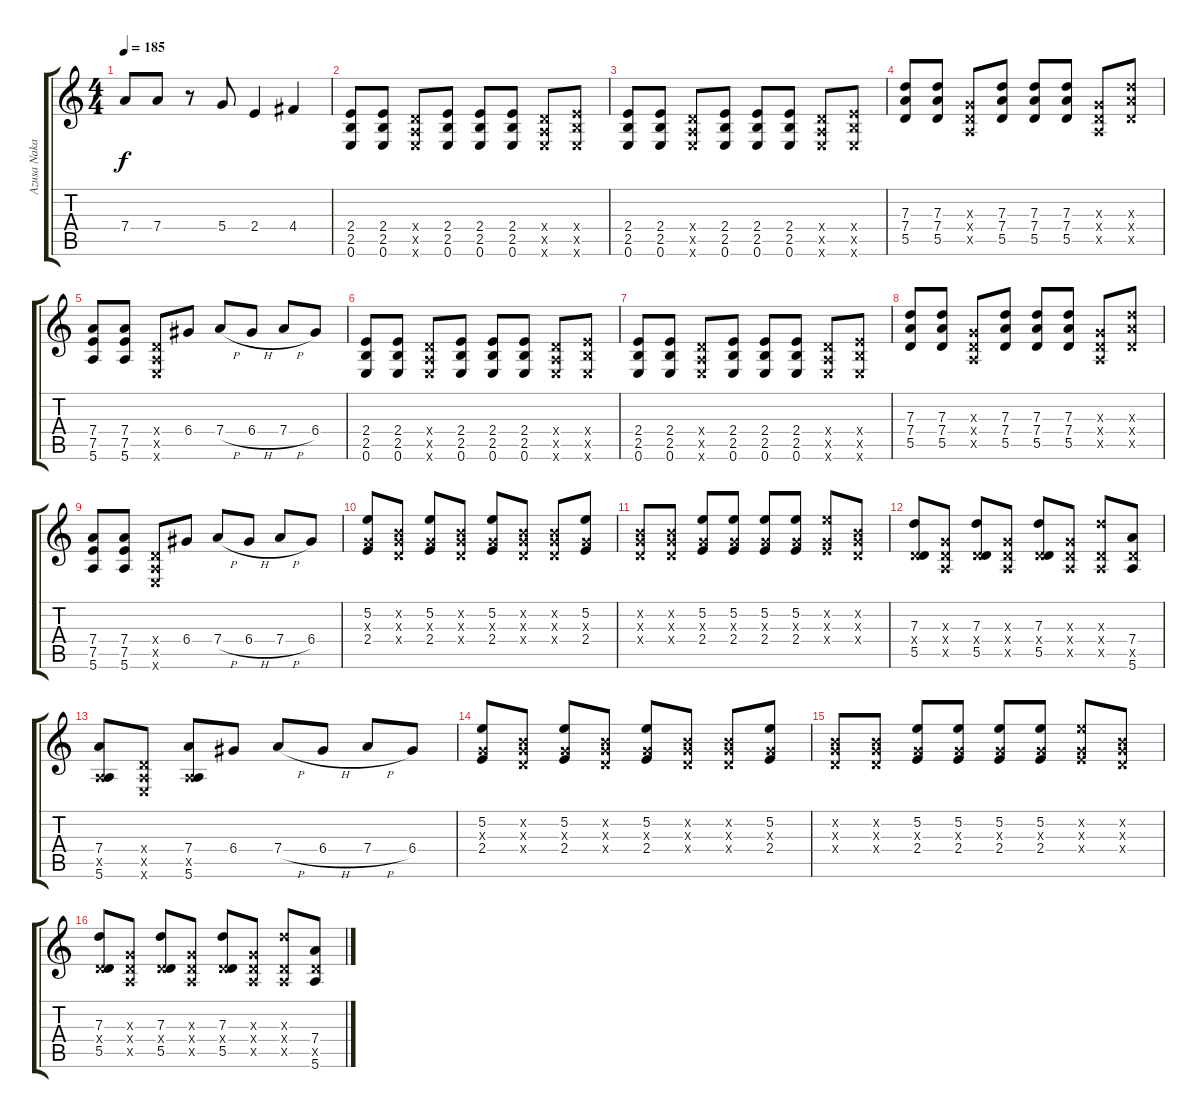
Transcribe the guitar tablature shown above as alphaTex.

\track ("Azusa Nakano" "Azusa Naka") {instrument overdrivenguitar}
\staff {score tabs}
\tuning (E4 B3 G3 D3 A2 E2) {hide}
\ts (4 4)
\tempo 185
\clef g2
\ks c
7.4.8{dy f} 7.4.8 r.8 5.4.8 2.4.4 4.4.4 |
(2.4 2.5 0.6).8 (2.4 2.5 0.6).8 (0.4{x} 0.5{x} 0.6{x}).8 (2.4 2.5 0.6).8 (2.4 2.5 0.6).8 (2.4 2.5 0.6).8 (0.4{x} 0.5{x} 0.6{x}).8 (2.4{x} 2.5{x} 0.6{x}).8 |
(2.4 2.5 0.6).8 (2.4 2.5 0.6).8 (0.4{x} 0.5{x} 0.6{x}).8 (2.4 2.5 0.6).8 (2.4 2.5 0.6).8 (2.4 2.5 0.6).8 (0.4{x} 0.5{x} 0.6{x}).8 (2.4{x} 2.5{x} 0.6{x}).8 |
(7.3 7.4 5.5).8 (7.3 7.4 5.5).8 (0.3{x} 0.4{x} 0.5{x}).8 (7.3 7.4 5.5).8 (7.3 7.4 5.5).8 (7.3 7.4 5.5).8 (0.3{x} 0.4{x} 0.5{x}).8 (7.3{x} 7.4{x} 5.5{x}).8 |
(7.4 7.5 5.6).8 (7.4 7.5 5.6).8 (0.4{x} 0.5{x} 0.6{x}).8 6.4.8 7.4{h}.8 6.4{h}.8 7.4{h}.8 6.4.8 |
(2.4 2.5 0.6).8 (2.4 2.5 0.6).8 (0.4{x} 0.5{x} 0.6{x}).8 (2.4 2.5 0.6).8 (2.4 2.5 0.6).8 (2.4 2.5 0.6).8 (0.4{x} 0.5{x} 0.6{x}).8 (2.4{x} 2.5{x} 0.6{x}).8 |
(2.4 2.5 0.6).8 (2.4 2.5 0.6).8 (0.4{x} 0.5{x} 0.6{x}).8 (2.4 2.5 0.6).8 (2.4 2.5 0.6).8 (2.4 2.5 0.6).8 (0.4{x} 0.5{x} 0.6{x}).8 (2.4{x} 2.5{x} 0.6{x}).8 |
(7.3 7.4 5.5).8 (7.3 7.4 5.5).8 (0.3{x} 0.4{x} 0.5{x}).8 (7.3 7.4 5.5).8 (7.3 7.4 5.5).8 (7.3 7.4 5.5).8 (0.3{x} 0.4{x} 0.5{x}).8 (7.3{x} 7.4{x} 5.5{x}).8 |
(7.4 7.5 5.6).8 (7.4 7.5 5.6).8 (0.4{x} 0.5{x} 0.6{x}).8 6.4.8 7.4{h}.8 6.4{h}.8 7.4{h}.8 6.4.8 |
(5.2 0.3{x} 2.4).8 (0.2{x} 0.3{x} 0.4{x}).8 (5.2 0.3{x} 2.4).8 (0.2{x} 0.3{x} 0.4{x}).8 (5.2 0.3{x} 2.4).8 (0.2{x} 0.3{x} 0.4{x}).8 (0.2{x} 0.3{x} 0.4{x}).8 (5.2 0.3{x} 2.4).8 |
(0.2{x} 0.3{x} 0.4{x}).8 (0.2{x} 0.3{x} 0.4{x}).8 (5.2 0.3{x} 2.4).8 (5.2 0.3{x} 2.4).8 (5.2 0.3{x} 2.4).8 (5.2 0.3{x} 2.4).8 (5.2{x} 0.3{x} 2.4{x}).8 (0.2{x} 0.3{x} 0.4{x}).8 |
(7.3 0.4{x} 5.5).8 (0.3{x} 0.4{x} 0.5{x}).8 (7.3 0.4{x} 5.5).8 (0.3{x} 0.4{x} 0.5{x}).8 (7.3 0.4{x} 5.5).8 (0.3{x} 0.4{x} 0.5{x}).8 (7.3{x} 0.4{x} 0.5{x}).8 (7.4 5.5{x} 5.6).8 |
(7.4 0.5{x} 5.6).8 (0.4{x} 0.5{x} 0.6{x}).8 (7.4 0.5{x} 5.6).8 6.4.8 7.4{h}.8 6.4{h}.8 7.4{h}.8 6.4.8 |
(5.2 0.3{x} 2.4).8 (0.2{x} 0.3{x} 0.4{x}).8 (5.2 0.3{x} 2.4).8 (0.2{x} 0.3{x} 0.4{x}).8 (5.2 0.3{x} 2.4).8 (0.2{x} 0.3{x} 0.4{x}).8 (0.2{x} 0.3{x} 0.4{x}).8 (5.2 0.3{x} 2.4).8 |
(0.2{x} 0.3{x} 0.4{x}).8 (0.2{x} 0.3{x} 0.4{x}).8 (5.2 0.3{x} 2.4).8 (5.2 0.3{x} 2.4).8 (5.2 0.3{x} 2.4).8 (5.2 0.3{x} 2.4).8 (5.2{x} 0.3{x} 2.4{x}).8 (0.2{x} 0.3{x} 0.4{x}).8 |
(7.3 0.4{x} 5.5).8 (0.3{x} 0.4{x} 0.5{x}).8 (7.3 0.4{x} 5.5).8 (0.3{x} 0.4{x} 0.5{x}).8 (7.3 0.4{x} 5.5).8 (0.3{x} 0.4{x} 0.5{x}).8 (7.3{x} 0.4{x} 0.5{x}).8 (7.4 5.5{x} 5.6).8
